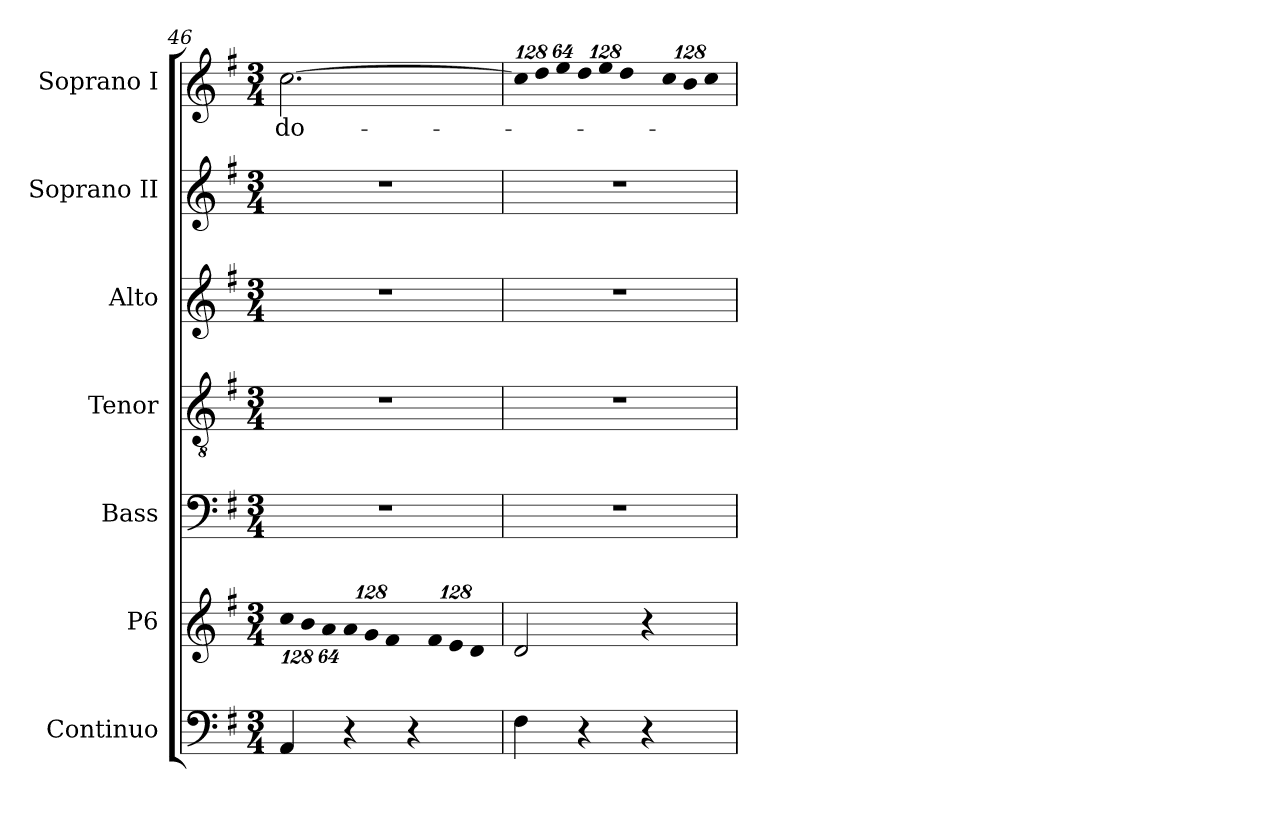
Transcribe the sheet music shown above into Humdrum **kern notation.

**kern	**kern	**kern	**kern	**kern	**kern	**kern	**text
*part7	*part6	*part5	*part4	*part3	*part2	*part1	*part1
*staff7	*staff6	*staff5	*staff4	*staff3	*staff2	*staff1	*staff1
*I"Continuo	*I"P6	*I"Bass	*I"Tenor	*I"Alto	*I"Soprano II	*I"Soprano I	*
*	*	*I'B.	*I'T.	*I'A.	*I'S.	*I'S.	*
!!LO:PB:g=z
*clefF4	*clefG2	*clefF4	*clefGv2	*clefG2	*clefG2	*clefG2	*
*	*	*	*ITrd7c12	*	*	*	*
*k[f#]	*k[f#]	*k[f#]	*k[f#]	*k[f#]	*k[f#]	*k[f#]	*
*G:	*G:	*G:	*G:	*G:	*G:	*G:	*
*M3/4	*M3/4	*M3/4	*M3/4	*M3/4	*M3/4	*M3/4	*
*	*Xbrackettup	*	*	*	*	*	*
=46	=46	=46	=46	=46	=46	=46	=46
!	!LO:N:vis=8	!LO:N:vis=1	!LO:N:vis=1	!LO:N:vis=1	!LO:N:vis=1	!	!
!	!	!	!	!	!	!	!LO:LY:b:color=#000000
4AAi/	1024%85cci\	2.r	2.r	2.r	2.r	[>2.cci\	-do-
!	!LO:N:vis=8	!	!	!	!	!	!
.	1024%85bi\	.	.	.	.	.	.
!	!LO:N:vis=8	!	!	!	!	!	!
.	512%43ai\	.	.	.	.	.	.
!	!LO:N:vis=8	!	!	!	!	!	!
4r	1024%85ai/	.	.	.	.	.	.
!	!LO:N:vis=8	!	!	!	!	!	!
.	1024%85gi/	.	.	.	.	.	.
!	!LO:N:vis=8	!	!	!	!	!	!
.	512%43f#i/	.	.	.	.	.	.
!	!LO:N:vis=8	!	!	!	!	!	!
4r	1024%85f#i/	.	.	.	.	.	.
!	!LO:N:vis=8	!	!	!	!	!	!
.	1024%85ei/	.	.	.	.	.	.
!	!LO:N:vis=8	!	!	!	!	!	!
.	512%43di/	.	.	.	.	.	.
=47	=47	=47	=47	=47	=47	=47	=47
!	!	!LO:N:vis=1	!LO:N:vis=1	!LO:N:vis=1	!LO:N:vis=1	!	!
*	*	*	*	*	*	*Xbrackettup	*
!	!	!	!	!	!	!LO:N:vis=8	!
4F#i\	2di/	2.r	2.r	2.r	2.r	1024%85cci\]	.
!	!	!	!	!	!	!LO:N:vis=8	!
.	.	.	.	.	.	1024%85ddi\	.
!	!	!	!	!	!	!LO:N:vis=8	!
.	.	.	.	.	.	512%43eei\	.
!	!	!	!	!	!	!LO:N:vis=8	!
4r	.	.	.	.	.	1024%85ddi\	.
!	!	!	!	!	!	!LO:N:vis=8	!
.	.	.	.	.	.	1024%85eei\	.
!	!	!	!	!	!	!LO:N:vis=8	!
.	.	.	.	.	.	512%43ddi\	.
!	!	!	!	!	!	!LO:N:vis=8	!
4r	4r	.	.	.	.	1024%85cci\	.
!	!	!	!	!	!	!LO:N:vis=8	!
.	.	.	.	.	.	1024%85bi\	.
!	!	!	!	!	!	!LO:N:vis=8	!
.	.	.	.	.	.	512%43cci\	.
=	=	=	=	=	=	=	=
*-	*-	*-	*-	*-	*-	*-	*-
